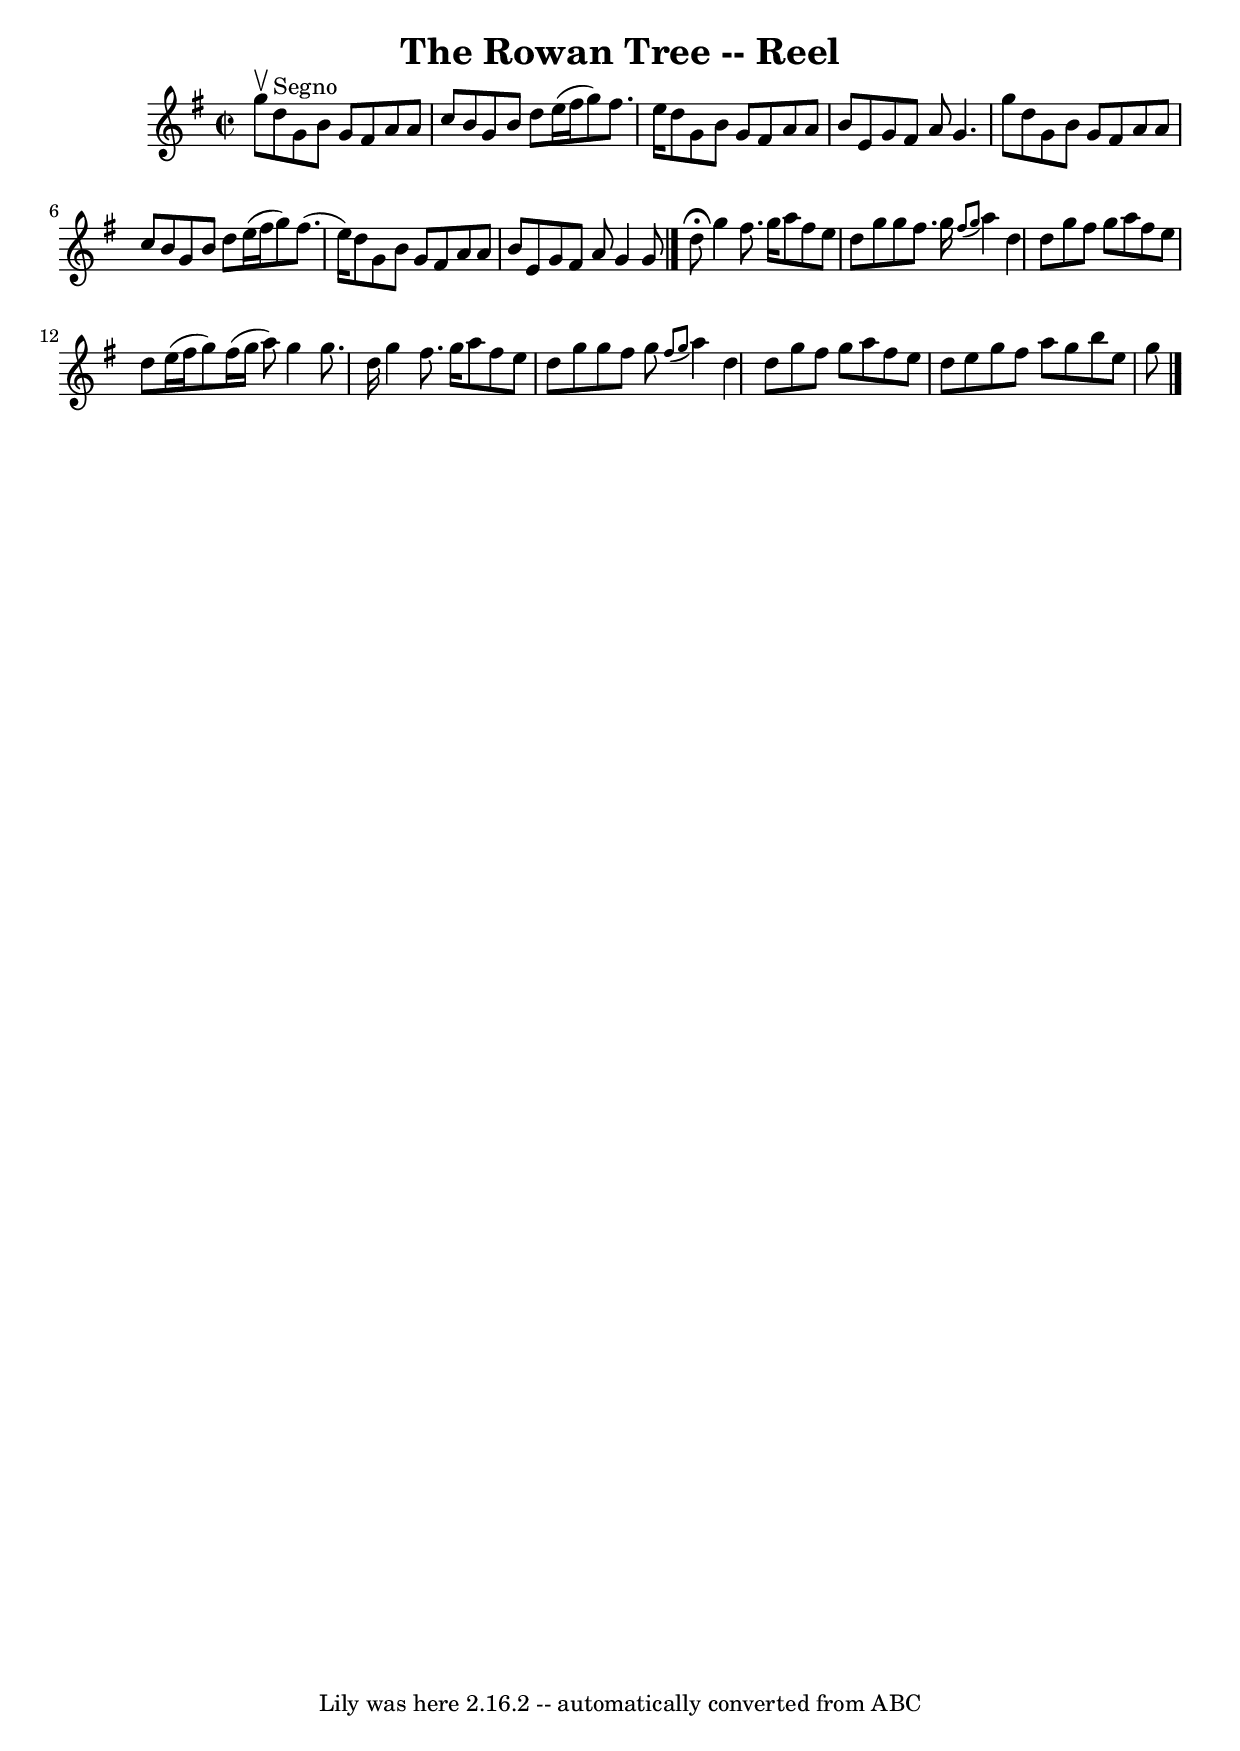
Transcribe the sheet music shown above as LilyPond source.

\version "2.7.40"
\include "Mammoth.ily"
\header {
	%% book = "Ryan's Mammoth Collection"
	crossRefNumber = "1"
	footnotes = ""
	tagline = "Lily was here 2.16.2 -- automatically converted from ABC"
	title = "The Rowan Tree -- Reel"
}
voicedefault =  {


\override Staff.TimeSignature #'style = #'C
 \time 2/2 \key g \major g''8^\upbow   |
 d''8^"Segno" g'8 b'8 
 g'8 fis'8 a'8 a'8 c''8  |
 b'8 g'8 b'8 d''8    
e''16 (fis''16 g''8) fis''8. e''16  |
 d''8 g'8 b'8 
 g'8 fis'8 a'8 a'8 b'8  |
 e'8 g'8 fis'8 a'8    
g'4. g''8  |
 d''8 g'8 b'8 g'8 fis'8 a'8 a'8    
c''8  |
 b'8 g'8 b'8 d''8 e''16 (fis''16 g''8)   
fis''8. (e''16) |
 d''8 g'8 b'8 g'8 fis'8 a'8    
a'8 b'8  |
 e'8 g'8 fis'8 a'8 g'4 g'8    \bar "|."    
 d''8^\fermata |
 g''4 fis''8. g''16 a''8 fis''8 e''8   
 d''8  |
 g''8 g''8 fis''8. g''16    \grace { fis''8 (
g''8  } a''4) d''4  |
 d''8 g''8 fis''8 g''8 a''8    
fis''8 e''8 d''8  |
 e''16 (fis''16 g''8) fis''16 (
g''16 a''8) g''4 g''8. d''16  |
 g''4 fis''8.    
g''16 a''8 fis''8 e''8 d''8  |
 g''8 g''8 fis''8    
g''8    \grace { fis''8 (g''8  } a''4) d''4  |
 d''8    
g''8 fis''8 g''8 a''8 fis''8 e''8 d''8  |
 e''8    
g''8 fis''8 a''8 g''8 b''8 e''8 g''8      \bar "|."   
}

\score{
    <<

	\context Staff="default"
	{
	    \voicedefault 
	}

    >>
	\layout {
	}
	\midi {}
}
